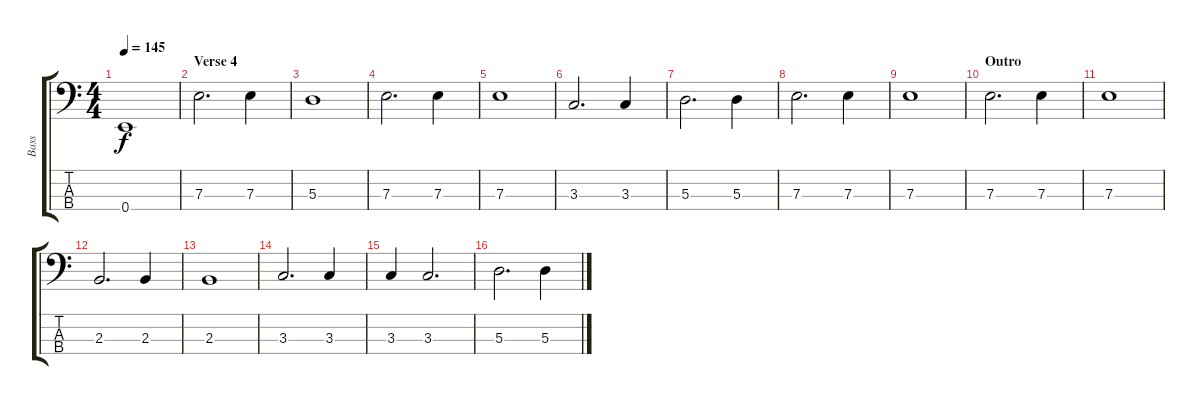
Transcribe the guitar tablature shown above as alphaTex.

\track ("Bass" "Bass") {instrument electricbassfinger}
\staff {score tabs}
\tuning (G2 D2 A1 E1) {hide}
\ts (4 4)
\tempo 145
\clef f4
\ks c
0.4.1{dy f} |
\section ("" "Verse 4")
7.3.2{d} 7.3.4 |
5.3.1 |
7.3.2{d} 7.3.4 |
7.3.1 |
3.3.2{d} 3.3.4 |
5.3.2{d} 5.3.4 |
7.3.2{d} 7.3.4 |
7.3.1 |
\section ("" "Outro")
7.3.2{d} 7.3.4 |
7.3.1 |
2.3.2{d} 2.3.4 |
2.3.1 |
3.3.2{d} 3.3.4 |
3.3.4 3.3.2{d} |
5.3.2{d} 5.3.4
